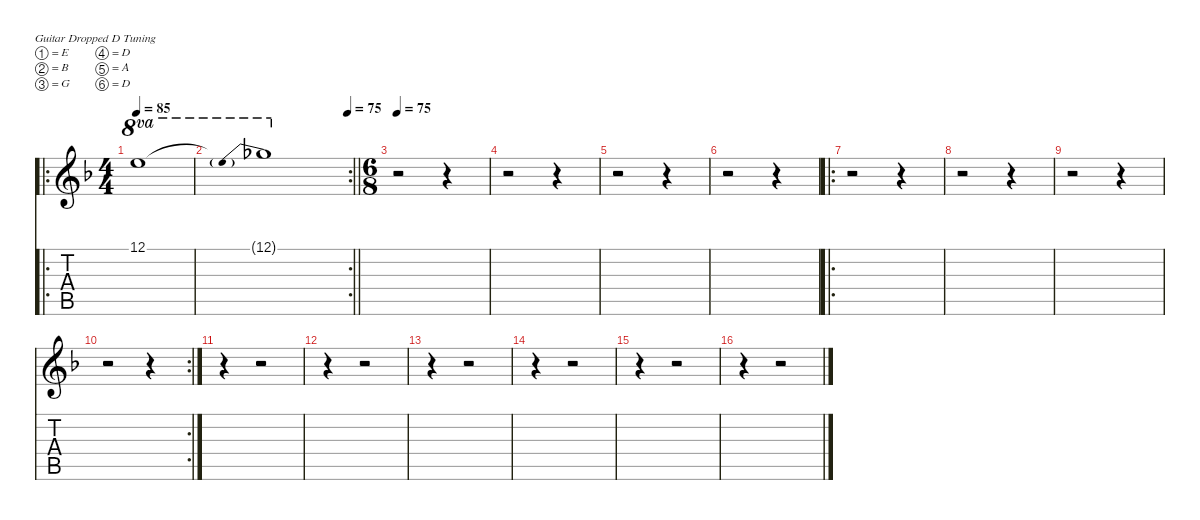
\defaultSystemsLayout 4
\hideDynamics
\bracketExtendMode nobrackets
\singleTrackTrackNamePolicy hidden
\multiTrackTrackNamePolicy hidden
\firstSystemTrackNameMode fullname
\firstSystemTrackNameOrientation horizontal
\otherSystemsTrackNameOrientation horizontal
\track ("Distorted Guitar 2" "dist.guit.") {instrument distortionguitar}
\staff {score tabs}
\tuning (E4 B3 G3 D3 A2 D2)
\ro
\ts (4 4)
\tempo 85
\clef g2
\ks f
12.1{t}.1{ot 8va dy f beam Down} |
\rc 2
\tempo (75 1)
\barLineRight lightlight
12.1{be (prebend 0 4 60 4) t}.1{ot 8va beam Down} |
\ts (6 8)
\beaming (8 2 2 2 2)
\tempo 75
r.2{beam Down} r.4{beam Down} |
r.2{beam Down} r.4{beam Down} |
r.2{beam Down} r.4{beam Down} |
r.2{beam Down} r.4{beam Down} |
\ro
r.2{beam Down} r.4{beam Down} |
r.2{beam Down} r.4{beam Down} |
r.2{beam Down} r.4{beam Down} |
\rc 2
r.2{beam Down} r.4{beam Down} |
r.4{beam Down} r.2{beam Down} |
r.4{beam Down} r.2{beam Down} |
r.4{beam Down} r.2{beam Down} |
r.4{beam Down} r.2{beam Down} |
r.4{beam Down} r.2{beam Down} |
r.4{beam Down} r.2{beam Down}
